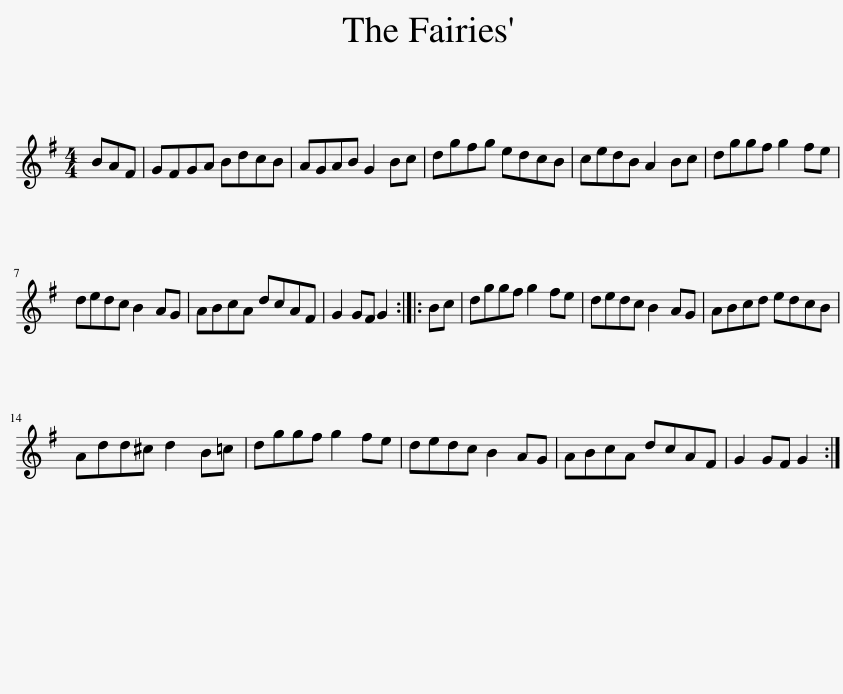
X:1
L:1/8
M:4/4
I:linebreak $
K:G
V:1 treble
V:1
 BAF | GFGA BdcB | AGAB G2 Bc | dgfg edcB | cedB A2 Bc | %5
 dggf g2 fe |$ dedc B2 AG | ABcA dcAF | G2 GF G2 :: Bc | %10
 dggf g2 fe | dedc B2 AG | ABcd edcB |$ Add^c d2 B=c | dggf g2 fe | %15
 dedc B2 AG | ABcA dcAF | G2 GF G2 :| %18
